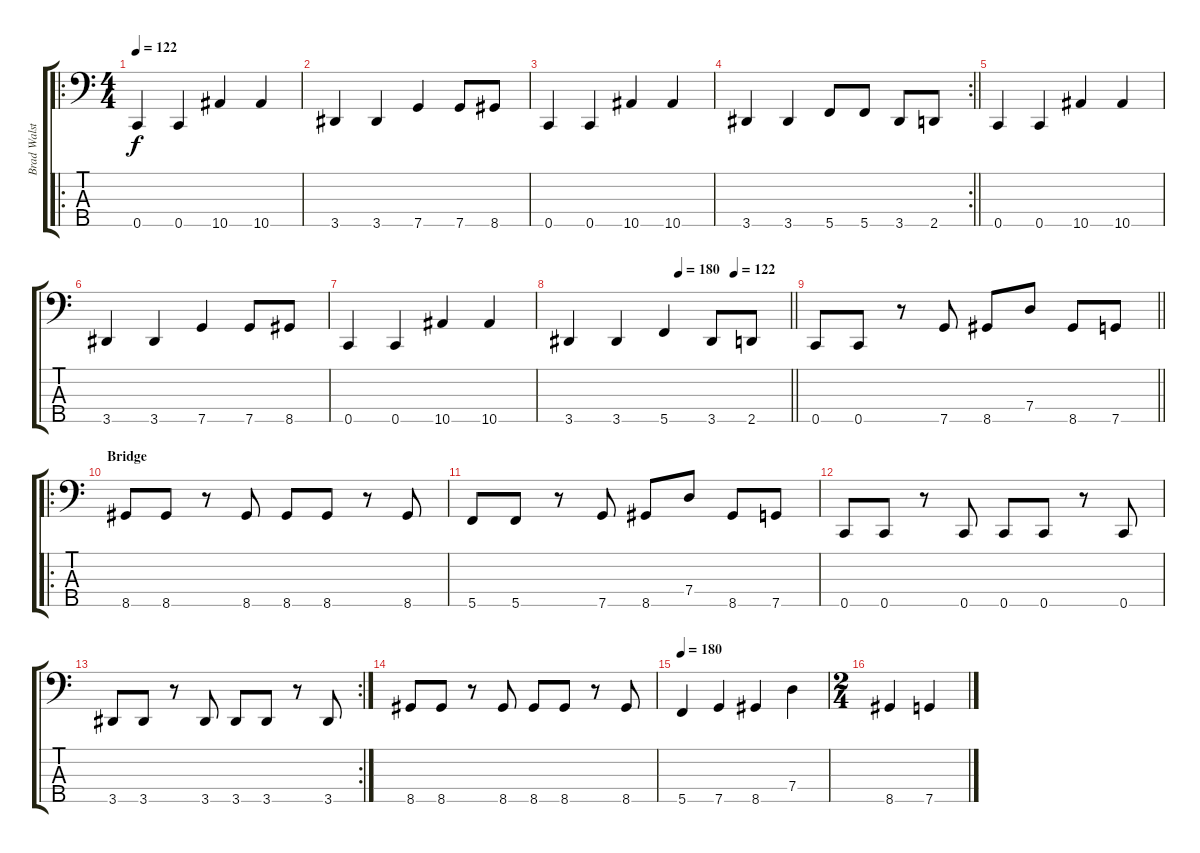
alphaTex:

\track ("Brad Walst-Bass" "Brad Walst") {instrument overdrivenguitar}
\staff {score tabs}
\tuning (A2 F2 C2 G1 C1) {hide}
\ro
\ts (4 4)
\section ("" "")
\tempo 122
\clef f4
\ks c
0.5.4{dy f} 0.5.4 10.5.4 10.5.4 |
3.5.4 3.5.4 7.5.4 7.5.8 8.5.8 |
0.5.4 0.5.4 10.5.4 10.5.4 |
\rc 2
\barLineRight lightlight
3.5.4 3.5.4 5.5.8 5.5.8 3.5.8 2.5.8 |
\section ("" "")
0.5.4 0.5.4 10.5.4 10.5.4 |
3.5.4 3.5.4 7.5.4 7.5.8 8.5.8 |
0.5.4 0.5.4 10.5.4 10.5.4 |
\tempo (180 0.5)
\tempo (122 0.75)
\barLineRight lightlight
3.5.4 3.5.4 5.5.4 3.5.8 2.5.8 |
\barLineRight lightlight
0.5.8 0.5.8 r.8 7.5.8 8.5.8 7.4.8 8.5.8 7.5.8 |
\ro
\section ("" "Bridge")
8.5.8 8.5.8 r.8 8.5.8 8.5.8 8.5.8 r.8 8.5.8 |
5.5.8 5.5.8 r.8 7.5.8 8.5.8 7.4.8 8.5.8 7.5.8 |
0.5.8 0.5.8 r.8 0.5.8 0.5.8 0.5.8 r.8 0.5.8 |
\rc 2
3.5.8 3.5.8 r.8 3.5.8 3.5.8 3.5.8 r.8 3.5.8 |
8.5.8 8.5.8 r.8 8.5.8 8.5.8 8.5.8 r.8 8.5.8 |
\tempo 180
5.5.4 7.5.4 8.5.4 7.4.4 |
\ts (2 4)
8.5.4 7.5.4
